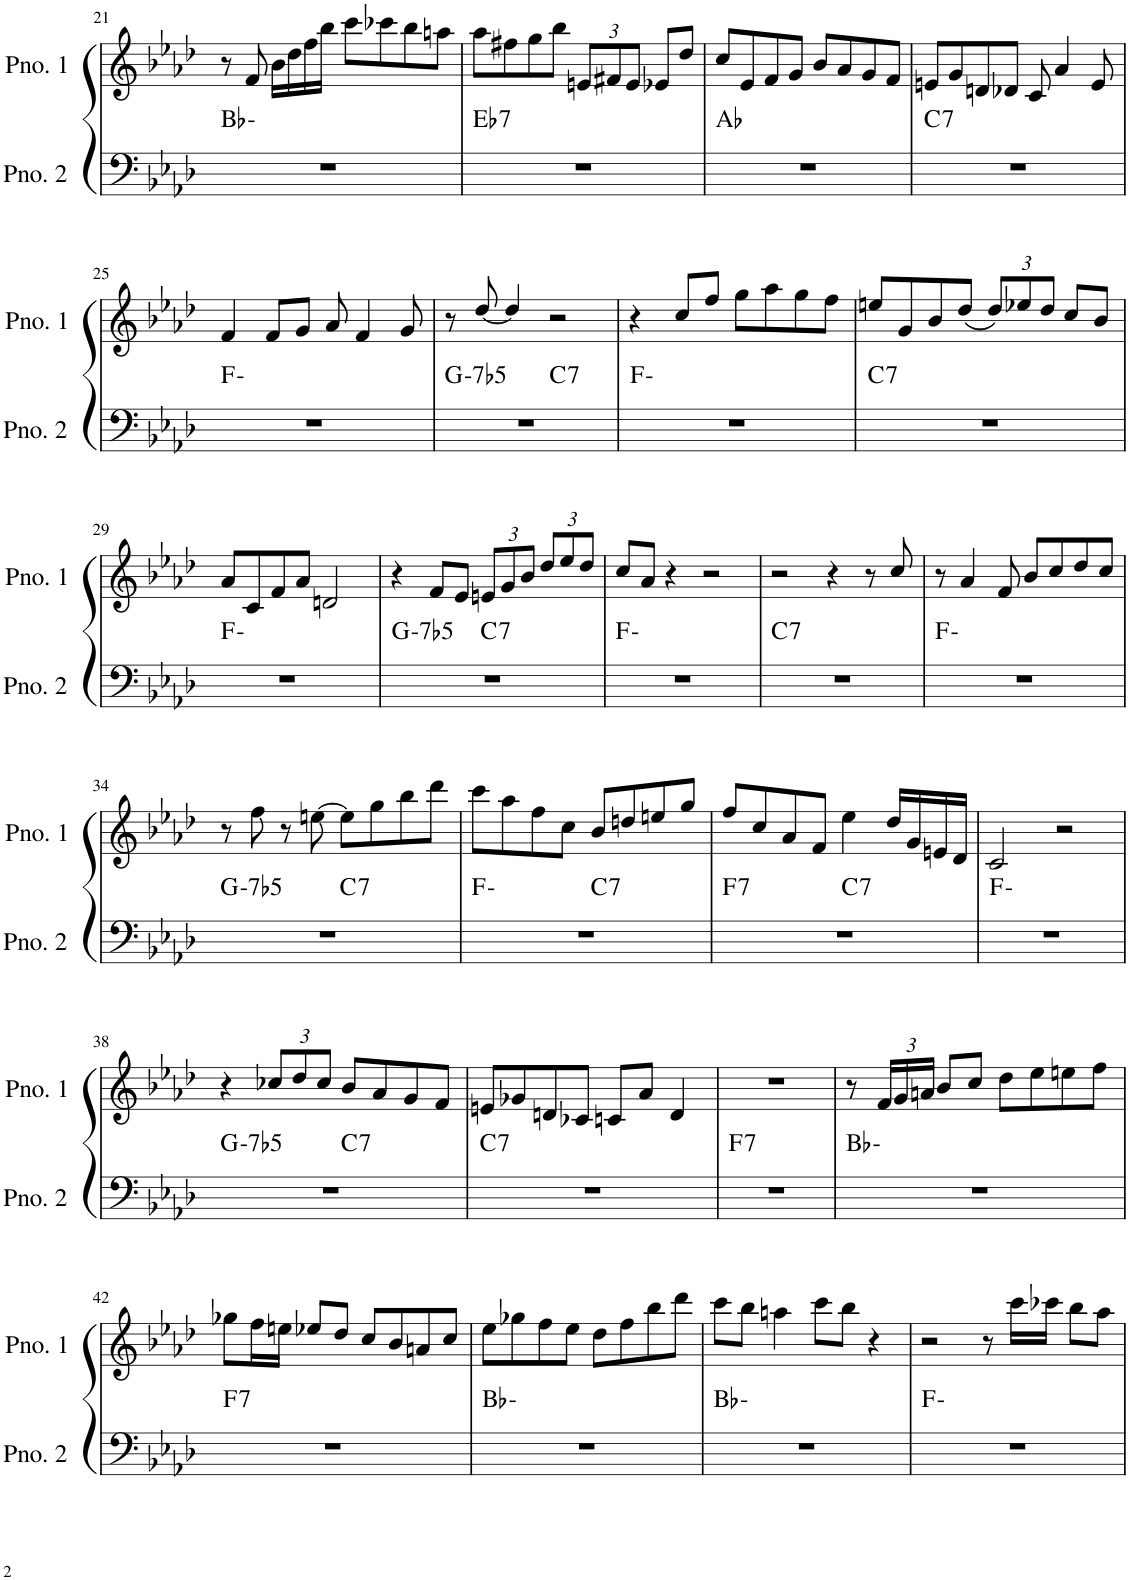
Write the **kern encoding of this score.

**kern	**harte	**kern
*part2	*part2	*part1
*staff2	*	*staff1
*I"ピアノ 2	*	*I"ピアノ 1
!!LO:PB:g=z
*clefF4	*	*clefG2
*k[b-e-a-d-]	*	*k[b-e-a-d-]
*M4/4	*	*M4/4
=21	=21	=21
1r	Bb:min	8r
.	.	8f/
.	.	16b-\LL
.	.	16dd-\
.	.	16ff\
.	.	16bb-\JJ
.	.	8ccc\L
.	.	8ccc-X\
.	.	8bb-\
.	.	8aan\J
=22	=22	=22
!	!LO:H:kt=7	!
1r	Eb:7	8aa-\L
.	.	8ff#X\
.	.	8gg\
.	.	8bb-\J
*	*	*Xbrackettup
.	.	12en/L
.	.	12f#X/
.	.	12e/J
.	.	8e-X/L
.	.	8dd-/J
=23	=23	=23
1r	Ab:maj	8cc/L
.	.	8e-/
.	.	8f/
.	.	8g/J
.	.	8b-/L
.	.	8a-/
.	.	8g/
.	.	8f/J
=24	=24	=24
!	!LO:H:kt=7	!
1r	C:7	8en/L
.	.	8g/
.	.	8dn/
.	.	8d-X/J
.	.	8c/
.	.	4a-/
.	.	8e/
!!LO:LB:g=z
=25	=25	=25
1r	F:min	4f/
.	.	8f/L
.	.	8g/J
.	.	8a-/
.	.	4f/
.	.	8g/
=26	=26	=26
!	!LO:H:kt=-7b5	!
*^	*	*
1r	2ryy	G:hdim7	8r
.	.	.	[8dd-/
.	.	.	4dd-/]
!	!	!LO:H:kt=7	!
.	2ryy	C:7	2r
*v	*v	*	*
=27	=27	=27
1r	F:min	4r
.	.	8cc/L
.	.	8ff/J
.	.	8gg\L
.	.	8aa-\
.	.	8gg\
.	.	8ff\J
=28	=28	=28
!	!LO:H:kt=7	!
1r	C:7	8een/L
.	.	8g/
.	.	8b-/
.	.	(8dd-/J
.	.	12dd-/L)
.	.	12ee-X/
.	.	12dd-/J
.	.	8cc/L
.	.	8b-/J
!!LO:LB:g=z
=29	=29	=29
1r	F:min	8a-/L
.	.	8c/
.	.	8f/
.	.	8a-/J
.	.	2dn/
=30	=30	=30
!	!LO:H:kt=-7b5	!
*^	*	*
1r	2ryy	G:hdim7	4r
.	.	.	8f/L
.	.	.	8e-/J
!	!	!LO:H:kt=7	!
.	2ryy	C:7	12en/L
.	.	.	12g/
.	.	.	12b-/J
.	.	.	12dd-/L
.	.	.	12ee-/
.	.	.	12dd-/J
*v	*v	*	*
=31	=31	=31
1r	F:min	8cc/L
.	.	8a-/J
.	.	4r
.	.	2r
=32	=32	=32
!	!LO:H:kt=7	!
1r	C:7	2r
.	.	4r
.	.	8r
.	.	8cc/
=33	=33	=33
1r	F:min	8r
.	.	4a-/
.	.	8f/
.	.	8b-/L
.	.	8cc/
.	.	8dd-/
.	.	8cc/J
!!LO:LB:g=z
=34	=34	=34
!	!LO:H:kt=-7b5	!
*^	*	*
1r	2ryy	G:hdim7	8r
.	.	.	8ff\
.	.	.	8r
.	.	.	[8een\
!	!	!LO:H:kt=7	!
.	2ryy	C:7	8ee\L]
.	.	.	8gg\
.	.	.	8bb-\
.	.	.	8ddd-\J
=35	=35	=35	=35
1r	2ryy	F:min	8ccc\L
.	.	.	8aa-\
.	.	.	8ff\
.	.	.	8cc\J
!	!	!LO:H:kt=7	!
.	2ryy	C:7	8b-/L
.	.	.	8ddn/
.	.	.	8een/
.	.	.	8gg/J
=36	=36	=36	=36
!	!	!LO:H:kt=7	!
1r	2ryy	F:7	8ff/L
.	.	.	8cc/
.	.	.	8a-/
.	.	.	8f/J
!	!	!LO:H:kt=7	!
.	2ryy	C:7	4ee-\
.	.	.	16dd-/LL
.	.	.	16g/
.	.	.	16en/
.	.	.	16d-/JJ
*v	*v	*	*
=37	=37	=37
1r	F:min	2c/
.	.	2r
!!LO:LB:g=z
=38	=38	=38
!	!LO:H:kt=-7b5	!
*^	*	*
1r	2ryy	G:hdim7	4r
.	.	.	12cc-X/L
.	.	.	12dd-/
.	.	.	12cc-/J
!	!	!LO:H:kt=7	!
.	2ryy	C:7	8b-/L
.	.	.	8a-/
.	.	.	8g/
.	.	.	8f/J
=39	=39	=39	=39
!	!	!LO:H:kt=7	!
*v	*v	*	*
1r	C:7	8en/L
.	.	8g-X/
.	.	8dn/
.	.	8c-X/J
.	.	8cn/L
.	.	8a-/J
.	.	4d/
=40	=40	=40
!	!LO:H:kt=7	!
1r	F:7	1r
=41	=41	=41
1r	Bb:min	8r
.	.	24f/LL
.	.	24g/
.	.	24an/JJ
.	.	8b-/L
.	.	8cc/J
.	.	8dd-\L
.	.	8ee-\
.	.	8een\
.	.	8ff\J
!!LO:LB:g=z
=42	=42	=42
!	!LO:H:kt=7	!
1r	F:7	8gg-X\L
.	.	16ff\L
.	.	16een\JJ
.	.	8ee-X/L
.	.	8dd-/J
.	.	8cc/L
.	.	8b-/
.	.	8an/
.	.	8cc/J
=43	=43	=43
1r	Bb:min	8ee-\L
.	.	8gg-X\
.	.	8ff\
.	.	8ee-\J
.	.	8dd-\L
.	.	8ff\
.	.	8bb-\
.	.	8ddd-\J
=44	=44	=44
1r	Bb:min	8ccc\L
.	.	8bb-\J
.	.	4aan\
.	.	8ccc\L
.	.	8bb-\J
.	.	4r
=45	=45	=45
1r	F:min	2r
.	.	8r
.	.	16ccc\LL
.	.	16ccc-X\JJ
.	.	8bb-\L
.	.	8aa-\J
=	=	=
*-	*-	*-
